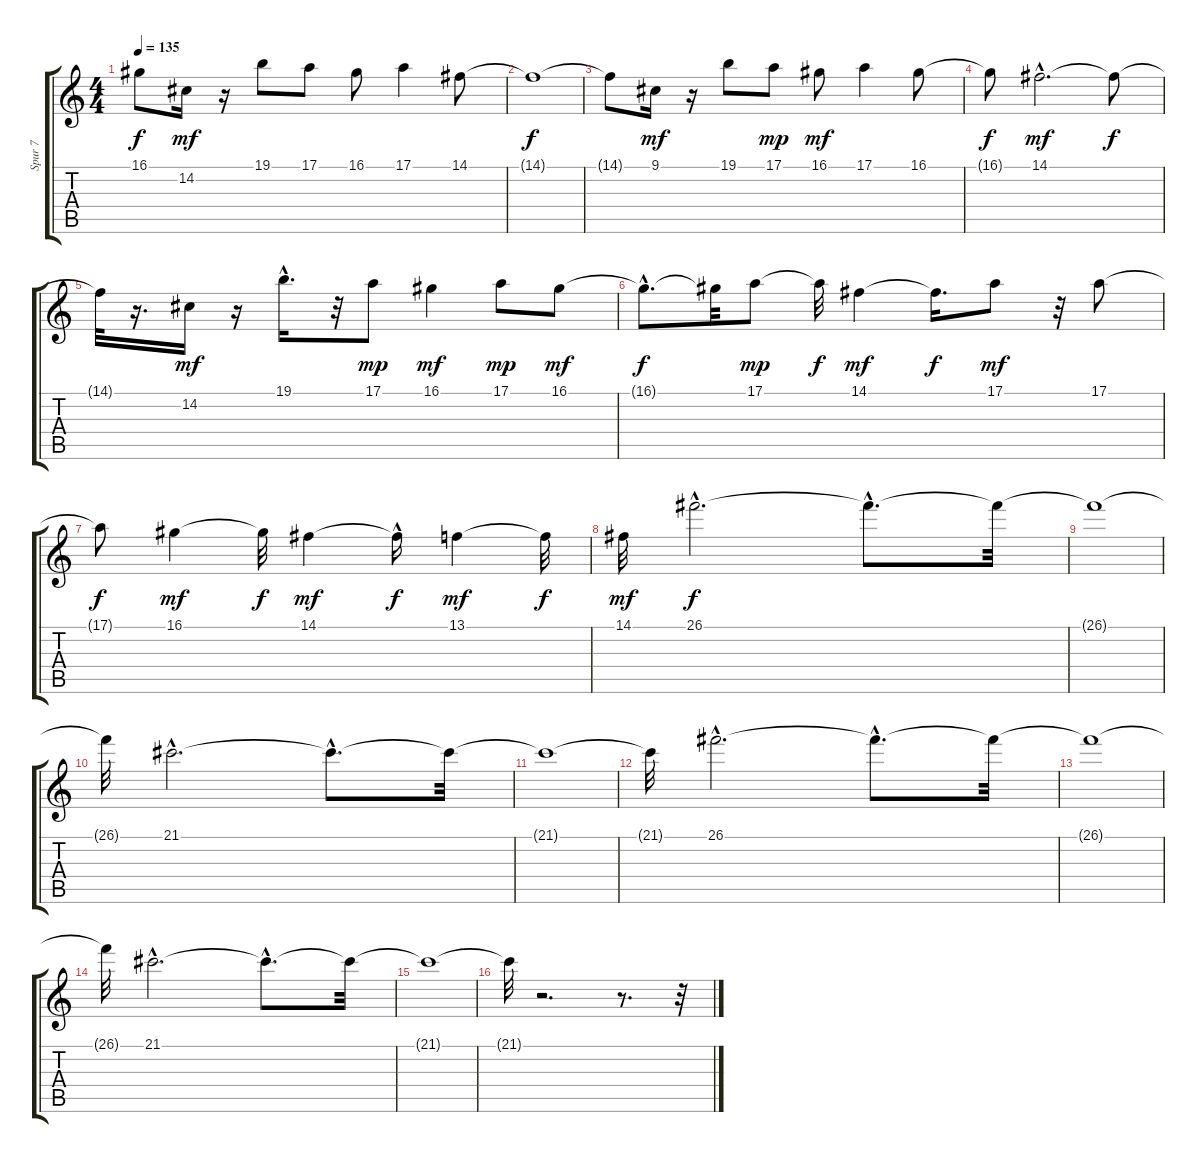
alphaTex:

\track ("Spur 7" "Spur 7") {instrument stringensemble1}
\staff {score tabs}
\tuning (E4 B3 G3 D3 A2 E2) {hide}
\ts (4 4)
\tempo 135
\clef g2
\ks c
16.1{t}.8{dy f} 14.2.16{dy mf} r.16 19.1.8 17.1.8 16.1.8 17.1.4 14.1.8 |
14.1{t}.1{dy f} |
14.1{t}.8 9.1.16{dy mf} r.16 19.1.8 17.1.8{dy mp} 16.1.8{dy mf} 17.1.4 16.1.8 |
16.1{t}.8{dy f} 14.1{hac}.2{d dy mf} 14.1{t}.8{dy f} |
14.1{t}.32 r.16{d} 14.2.16{dy mf} r.16 19.1{hac}.16{d} r.32 17.1.8{dy mp} 16.1.4{dy mf} 17.1.8{dy mp} 16.1.8{dy mf} |
16.1{hac t}.8{d dy f} 16.1{t}.32 17.1.8{dy mp} 17.1{t}.32{dy f} 14.1.4{dy mf} 14.1{t}.16{d dy f} 17.1.8{dy mf} r.32 17.1.8 |
17.1{t}.8{dy f} 16.1.4{dy mf} 16.1{t}.32{dy f} 14.1.4{dy mf} 14.1{hac t}.16{dy f} 13.1.4{dy mf} 13.1{t}.32{dy f} |
14.1.32{dy mf} 26.1{hac}.2{d dy f} 26.1{hac t}.8{d} 26.1{t}.32 |
26.1{t}.1 |
26.1{t}.32 21.1{hac}.2{d} 21.1{hac t}.8{d} 21.1{t}.32 |
21.1{t}.1 |
21.1{t}.32 26.1{hac}.2{d} 26.1{hac t}.8{d} 26.1{t}.32 |
26.1{t}.1 |
26.1{t}.32 21.1{hac}.2{d} 21.1{hac t}.8{d} 21.1{t}.32 |
21.1{t}.1 |
21.1{t}.32 r.2{d} r.8{d} r.32
